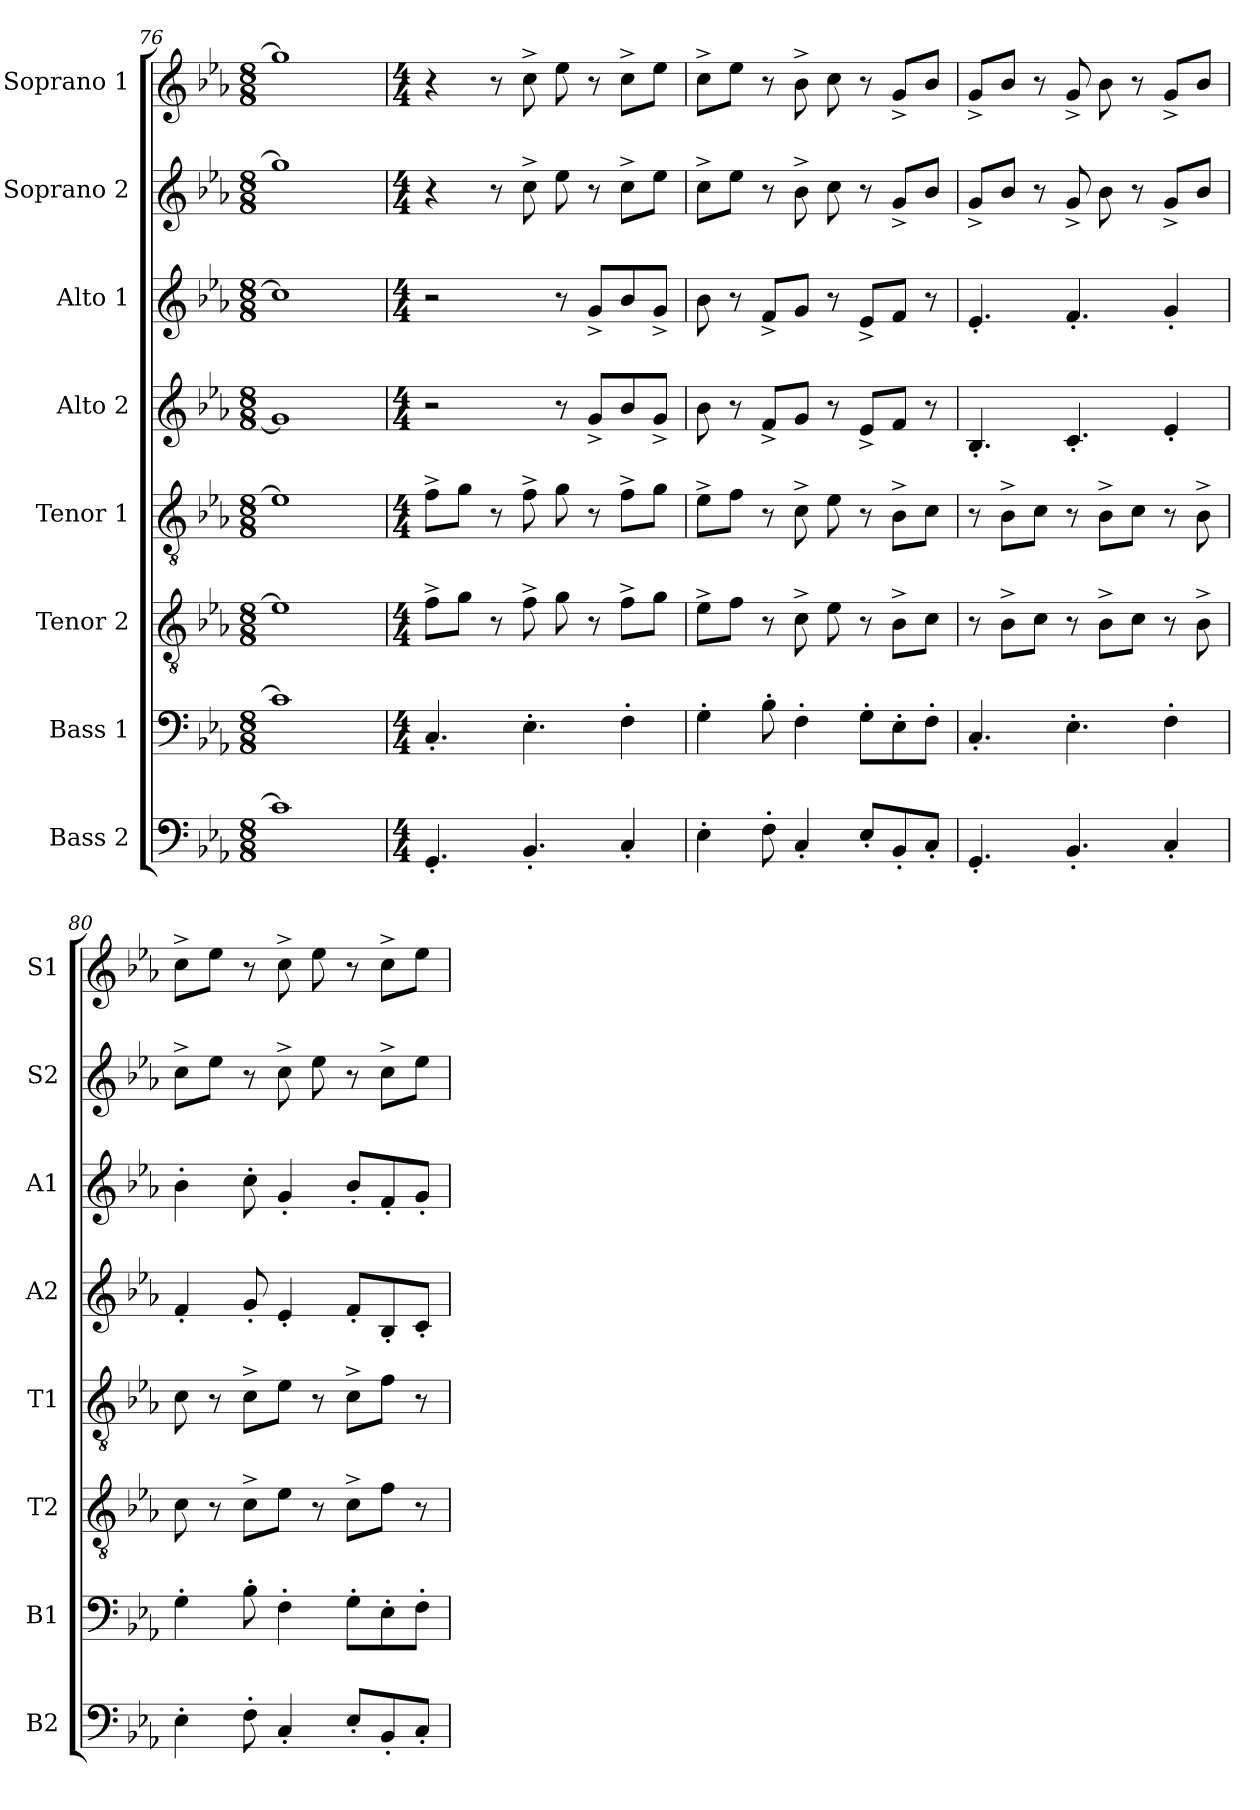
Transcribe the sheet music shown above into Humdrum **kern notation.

**kern	**kern	**kern	**kern	**kern	**kern	**kern	**kern
*part8	*part7	*part6	*part5	*part4	*part3	*part2	*part1
*staff8	*staff7	*staff6	*staff5	*staff4	*staff3	*staff2	*staff1
*I"Bass 2	*I"Bass 1	*I"Tenor 2	*I"Tenor 1	*I"Alto 2	*I"Alto 1	*I"Soprano 2	*I"Soprano 1
*I'B2	*I'B1	*I'T2	*I'T1	*I'A2	*I'A1	*I'S2	*I'S1
*clefF4	*clefF4	*clefGv2	*clefGv2	*clefG2	*clefG2	*clefG2	*clefG2
*k[b-e-a-]	*k[b-e-a-]	*k[b-e-a-]	*k[b-e-a-]	*k[b-e-a-]	*k[b-e-a-]	*k[b-e-a-]	*k[b-e-a-]
*M8/8	*M8/8	*M8/8	*M8/8	*M8/8	*M8/8	*M8/8	*M8/8
=76	=76	=76	=76	=76	=76	=76	=76
1c]	1c]	1e-]	1e-]	1g]	1cc]	1gg]	1gg]
=77	=77	=77	=77	=77	=77	=77	=77
*M4/4	*M4/4	*M4/4	*M4/4	*M4/4	*M4/4	*M4/4	*M4/4
4.GG'/	4.C'/	8f^\L	8f^\L	2r	2r	4r	4r
.	.	8g\J	8g\J	.	.	.	.
.	.	8r	8r	.	.	8r	8r
4.BB-'/	4.E-'\	8f^\	8f^\	.	.	8cc^\	8cc^\
.	.	8g\	8g\	8r	8r	8ee-\	8ee-\
.	.	8r	8r	8g^/L	8g^/L	8r	8r
4C'/	4F'\	8f^\L	8f^\L	8b-/	8b-/	8cc^\L	8cc^\L
.	.	8g\J	8g\J	8g^/J	8g^/J	8ee-\J	8ee-\J
!!LO:PB:g=z
=78	=78	=78	=78	=78	=78	=78	=78
4E-'\	4G'\	8e-^\L	8e-^\L	8b-\	8b-\	8cc^\L	8cc^\L
.	.	8f\J	8f\J	8r	8r	8ee-\J	8ee-\J
8F'\	8B-'\	8r	8r	8f^/L	8f^/L	8r	8r
4C'/	4F'\	8c^\	8c^\	8g/J	8g/J	8b-^\	8b-^\
.	.	8e-\	8e-\	8r	8r	8cc\	8cc\
8E-'/L	8G'\L	8r	8r	8e-^/L	8e-^/L	8r	8r
8BB-'/	8E-'\	8B-^\L	8B-^\L	8f/J	8f/J	8g^/L	8g^/L
8C'/J	8F'\J	8c\J	8c\J	8r	8r	8b-/J	8b-/J
=79	=79	=79	=79	=79	=79	=79	=79
4.GG'/	4.C'/	8r	8r	4.B-'/	4.e-'/	8g^/L	8g^/L
.	.	8B-^\L	8B-^\L	.	.	8b-/J	8b-/J
.	.	8c\J	8c\J	.	.	8r	8r
4.BB-'/	4.E-'\	8r	8r	4.c'/	4.f'/	8g^/	8g^/
.	.	8B-^\L	8B-^\L	.	.	8b-\	8b-\
.	.	8c\J	8c\J	.	.	8r	8r
4C'/	4F'\	8r	8r	4e-'/	4g'/	8g^/L	8g^/L
.	.	8B-^\	8B-^\	.	.	8b-/J	8b-/J
=80	=80	=80	=80	=80	=80	=80	=80
4E-'\	4G'\	8c\	8c\	4f'/	4b-'\	8cc^\L	8cc^\L
.	.	8r	8r	.	.	8ee-\J	8ee-\J
8F'\	8B-'\	8c^\L	8c^\L	8g'/	8cc'\	8r	8r
4C'/	4F'\	8e-\J	8e-\J	4e-'/	4g'/	8cc^\	8cc^\
.	.	8r	8r	.	.	8ee-\	8ee-\
8E-'/L	8G'\L	8c^\L	8c^\L	8f'/L	8b-'/L	8r	8r
8BB-'/	8E-'\	8f\J	8f\J	8B-'/	8f'/	8cc^\L	8cc^\L
8C'/J	8F'\J	8r	8r	8c'/J	8g'/J	8ee-\J	8ee-\J
=	=	=	=	=	=	=	=
*-	*-	*-	*-	*-	*-	*-	*-
